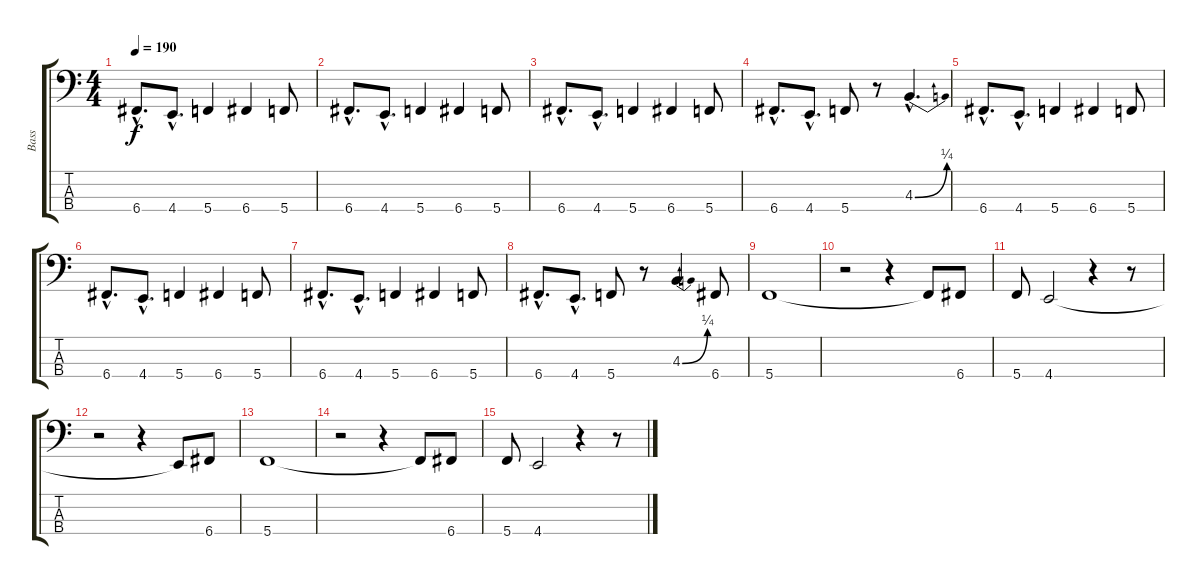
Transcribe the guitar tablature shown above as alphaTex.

\track ("Bass" "Bass") {instrument electricbasspick}
\staff {score tabs}
\tuning (F2 C2 G1 C1) {hide}
\ts (4 4)
\tempo 190
\clef f4
\ks c
6.4{hac}.8{d dy f} 4.4{hac}.8{d} 5.4.4 6.4.4 5.4.8 |
6.4{hac}.8{d} 4.4{hac}.8{d} 5.4.4 6.4.4 5.4.8 |
6.4{hac}.8{d} 4.4{hac}.8{d} 5.4.4 6.4.4 5.4.8 |
6.4{hac}.8{d} 4.4{hac}.8{d} 5.4.8 r.8 4.3{be (bend 0 0 60 1) hac}.4{d} |
6.4{hac}.8{d} 4.4{hac}.8{d} 5.4.4 6.4.4 5.4.8 |
6.4{hac}.8{d} 4.4{hac}.8{d} 5.4.4 6.4.4 5.4.8 |
6.4{hac}.8{d} 4.4{hac}.8{d} 5.4.4 6.4.4 5.4.8 |
6.4{hac}.8{d} 4.4{hac}.8{d} 5.4.8 r.8 4.3{be (bend 0 0 60 1)}.4 6.4.8 |
5.4.1 |
r.2 r.4 5.4{t}.8 6.4.8 |
5.4.8 4.4.2 r.4 r.8 |
r.2 r.4 4.4{t}.8 6.4.8 |
5.4.1 |
r.2 r.4 5.4{t}.8 6.4.8 |
5.4.8 4.4.2 r.4 r.8
